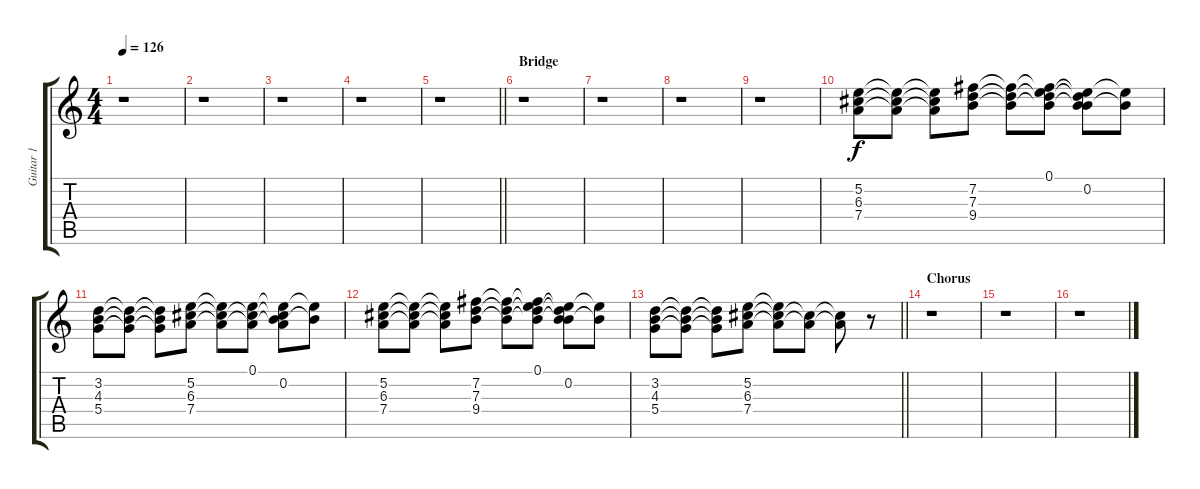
\track ("Guitar 1" "Guitar 1") {instrument overdrivenguitar}
\staff {score tabs}
\tuning (E4 B3 G3 D3 A2 E2) {hide}
\ts (4 4)
\tempo 126
\clef g2
\ks c
r.1{dy f} |
r.1 |
r.1 |
r.1 |
\barLineRight lightlight
r.1 |
\section ("" "Bridge")
r.1 |
r.1 |
r.1 |
r.1 |
(5.2 6.3 7.4).8 (5.2{t} 6.3{t} 7.4{t}).8 (5.2{t} 6.3{t} 7.4{t}).8 (7.2 7.3 9.4).8 (7.2{t} 7.3{t} 9.4{t}).8 (0.1 7.2{t} 7.3{t} 9.4{t}).8 (0.1{t} 0.2 7.3{t} 9.4{t}).8 (0.1{t} 0.2{t}).8 |
(3.2 4.3 5.4).8 (3.2{t} 4.3{t} 5.4{t}).8 (3.2{t} 4.3{t} 5.4{t}).8 (5.2 6.3 7.4).8 (5.2{t} 6.3{t} 7.4{t}).8 (0.1 6.3{t} 7.4{t}).8 (0.1{t} 0.2 6.3{t} 7.4{t}).8 (0.1{t} 0.2{t}).8 |
(5.2 6.3 7.4).8 (5.2{t} 6.3{t} 7.4{t}).8 (5.2{t} 6.3{t} 7.4{t}).8 (7.2 7.3 9.4).8 (7.2{t} 7.3{t} 9.4{t}).8 (0.1 7.2{t} 7.3{t} 9.4{t}).8 (0.1{t} 0.2 7.3{t} 9.4{t}).8 (0.1{t} 0.2{t}).8 |
\barLineRight lightlight
(3.2 4.3 5.4).8 (3.2{t} 4.3{t} 5.4{t}).8 (3.2{t} 4.3{t} 5.4{t}).8 (5.2 6.3 7.4).8 (5.2{t} 6.3{t} 7.4{t}).8 (6.3{t} 7.4{t}).8 (6.3{t} 7.4{t}).8 r.8 |
\section ("" "Chorus")
r.1 |
r.1 |
r.1
